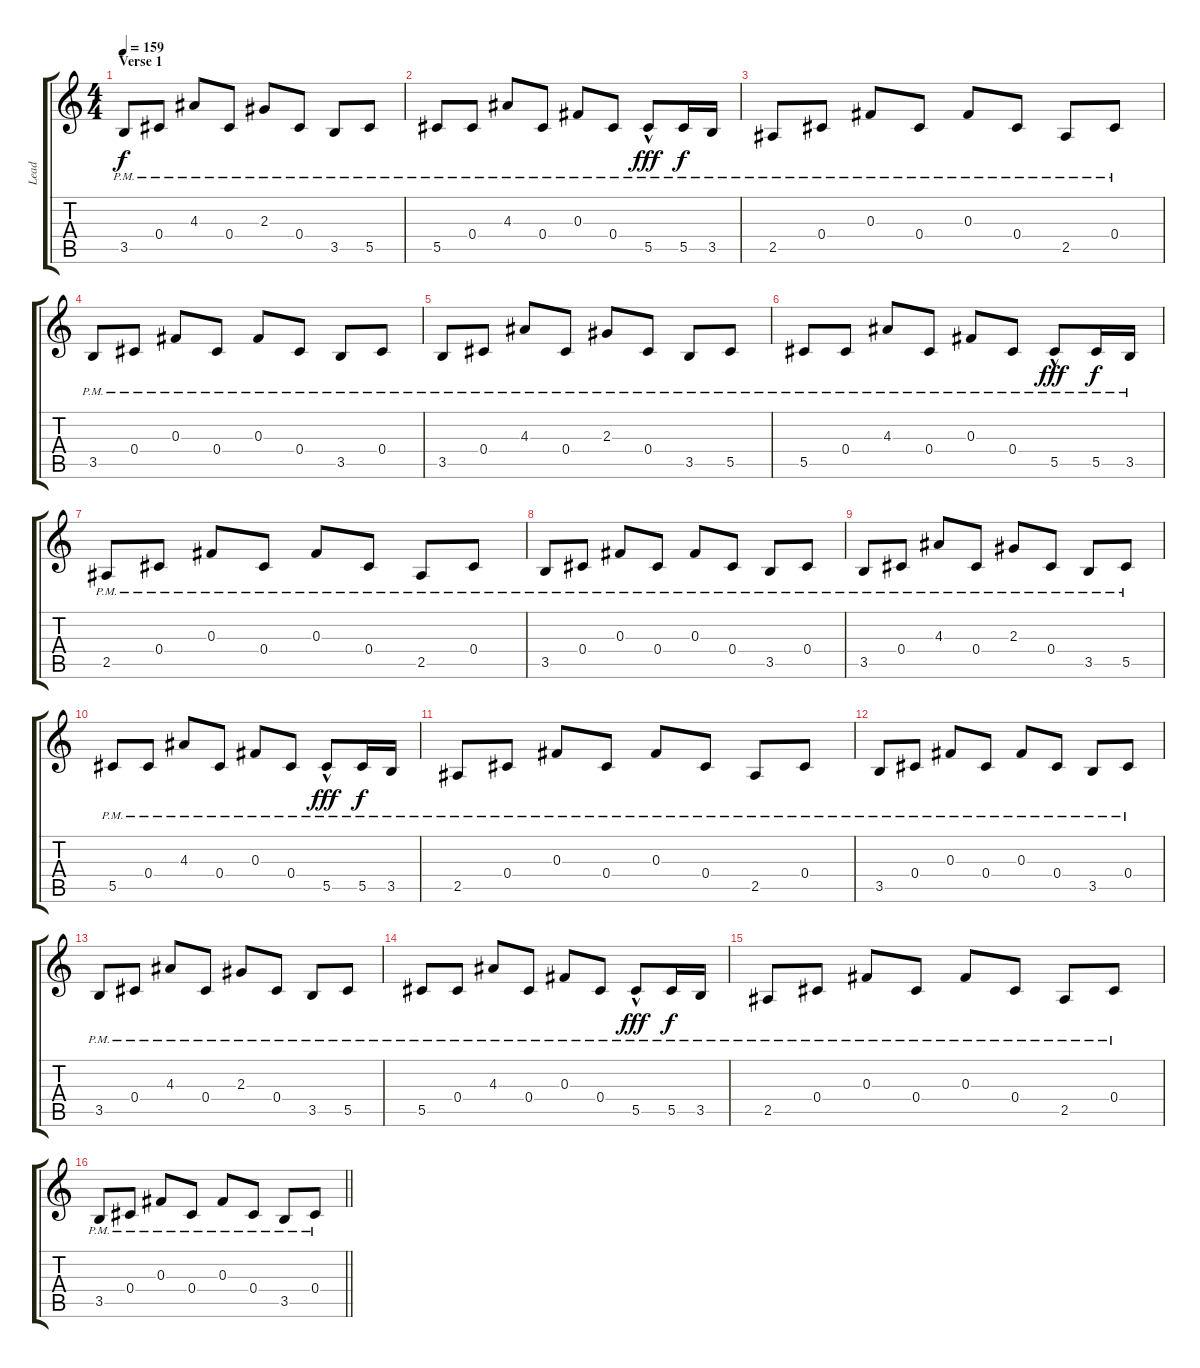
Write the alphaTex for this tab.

\track ("Lead" "Lead") {instrument distortionguitar}
\staff {score tabs}
\tuning (Eb4 Bb3 Gb3 Db3 Ab2 Db2) {hide}
\ts (4 4)
\section ("" "Verse 1")
\tempo 159
\clef g2
\ks c
3.5{pm}.8{dy f} 0.4{pm}.8 4.3{pm}.8 0.4{pm}.8 2.3{pm}.8 0.4{pm}.8 3.5{pm}.8 5.5{pm}.8 |
5.5{pm}.8 0.4{pm}.8 4.3{pm}.8 0.4{pm}.8 0.3{pm}.8 0.4{pm}.8 5.5{hac pm}.8{dy fff} 5.5{pm}.16{dy f} 3.5{pm}.16 |
2.5{pm}.8 0.4{pm}.8 0.3{pm}.8 0.4{pm}.8 0.3{pm}.8 0.4{pm}.8 2.5{pm}.8 0.4{pm}.8 |
3.5{pm}.8 0.4{pm}.8 0.3{pm}.8 0.4{pm}.8 0.3{pm}.8 0.4{pm}.8 3.5{pm}.8 0.4{pm}.8 |
3.5{pm}.8 0.4{pm}.8 4.3{pm}.8 0.4{pm}.8 2.3{pm}.8 0.4{pm}.8 3.5{pm}.8 5.5{pm}.8 |
5.5{pm}.8 0.4{pm}.8 4.3{pm}.8 0.4{pm}.8 0.3{pm}.8 0.4{pm}.8 5.5{hac pm}.8{dy fff} 5.5{pm}.16{dy f} 3.5{pm}.16 |
2.5{pm}.8 0.4{pm}.8 0.3{pm}.8 0.4{pm}.8 0.3{pm}.8 0.4{pm}.8 2.5{pm}.8 0.4{pm}.8 |
3.5{pm}.8 0.4{pm}.8 0.3{pm}.8 0.4{pm}.8 0.3{pm}.8 0.4{pm}.8 3.5{pm}.8 0.4{pm}.8 |
3.5{pm}.8 0.4{pm}.8 4.3{pm}.8 0.4{pm}.8 2.3{pm}.8 0.4{pm}.8 3.5{pm}.8 5.5{pm}.8 |
5.5{pm}.8 0.4{pm}.8 4.3{pm}.8 0.4{pm}.8 0.3{pm}.8 0.4{pm}.8 5.5{hac pm}.8{dy fff} 5.5{pm}.16{dy f} 3.5{pm}.16 |
2.5{pm}.8 0.4{pm}.8 0.3{pm}.8 0.4{pm}.8 0.3{pm}.8 0.4{pm}.8 2.5{pm}.8 0.4{pm}.8 |
3.5{pm}.8 0.4{pm}.8 0.3{pm}.8 0.4{pm}.8 0.3{pm}.8 0.4{pm}.8 3.5{pm}.8 0.4{pm}.8 |
3.5{pm}.8 0.4{pm}.8 4.3{pm}.8 0.4{pm}.8 2.3{pm}.8 0.4{pm}.8 3.5{pm}.8 5.5{pm}.8 |
5.5{pm}.8 0.4{pm}.8 4.3{pm}.8 0.4{pm}.8 0.3{pm}.8 0.4{pm}.8 5.5{hac pm}.8{dy fff} 5.5{pm}.16{dy f} 3.5{pm}.16 |
2.5{pm}.8 0.4{pm}.8 0.3{pm}.8 0.4{pm}.8 0.3{pm}.8 0.4{pm}.8 2.5{pm}.8 0.4{pm}.8 |
\barLineRight lightlight
3.5{pm}.8 0.4{pm}.8 0.3{pm}.8 0.4{pm}.8 0.3{pm}.8 0.4{pm}.8 3.5{pm}.8 0.4{pm}.8
